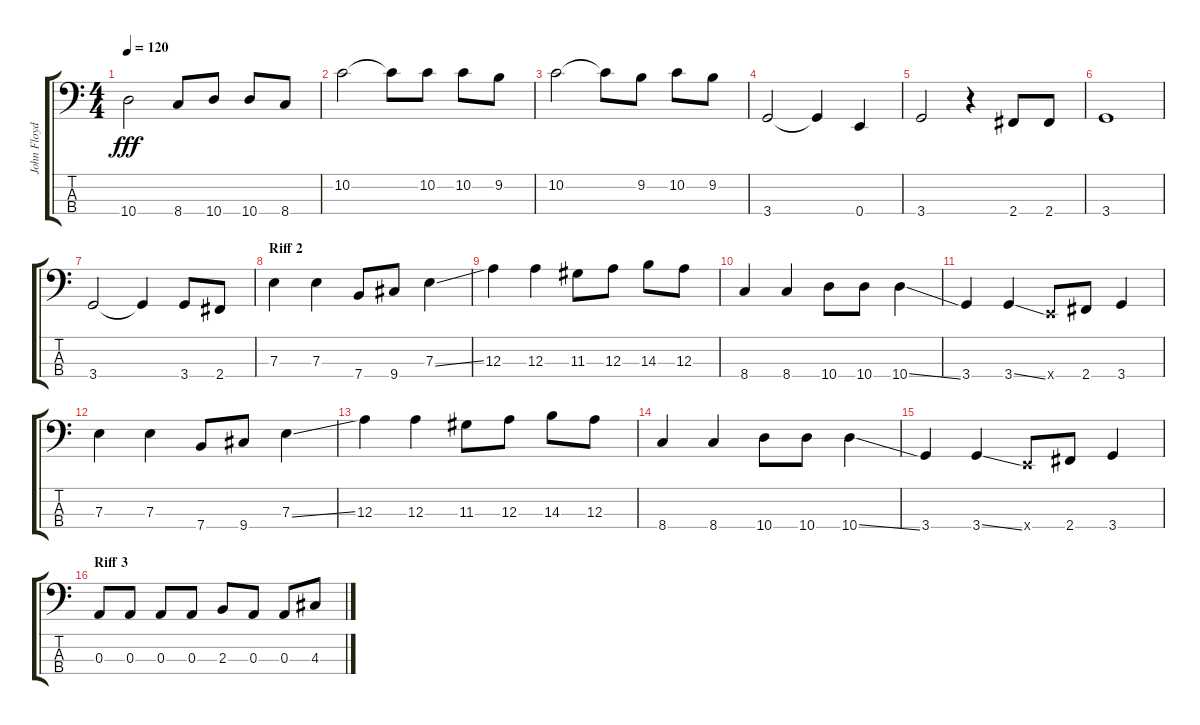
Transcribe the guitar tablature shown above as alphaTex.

\track ("John Floyd" "John Floyd") {instrument acousticguitarsteel}
\staff {score tabs}
\tuning (G2 D2 A1 E1) {hide}
\ts (4 4)
\tempo 120
\clef f4
\ks c
10.4.2{dy fff} 8.4.8 10.4.8 10.4.8 8.4.8 |
10.2.2 10.2{t}.8 10.2.8 10.2.8 9.2.8 |
10.2.2 10.2{t}.8 9.2.8 10.2.8 9.2.8 |
3.4.2 3.4{t}.4 0.4.4 |
3.4.2 r.4 2.4.8 2.4.8 |
3.4.1 |
3.4.2 3.4{t}.4 3.4.8 2.4.8 |
\section ("" "Riff 2")
7.3.4 7.3.4 7.4.8 9.4.8 7.3{ss}.4 |
12.3.4 12.3.4 11.3.8 12.3.8 14.3.8 12.3.8 |
8.4.4 8.4.4 10.4.8 10.4.8 10.4{ss}.4 |
3.4.4 3.4{ss}.4 0.4{x}.8 2.4.8 3.4.4 |
7.3.4 7.3.4 7.4.8 9.4.8 7.3{ss}.4 |
12.3.4 12.3.4 11.3.8 12.3.8 14.3.8 12.3.8 |
8.4.4 8.4.4 10.4.8 10.4.8 10.4{ss}.4 |
3.4.4 3.4{ss}.4 0.4{x}.8 2.4.8 3.4.4 |
\section ("" "Riff 3")
0.3.8 0.3.8 0.3.8 0.3.8 2.3.8 0.3.8 0.3.8 4.3.8
